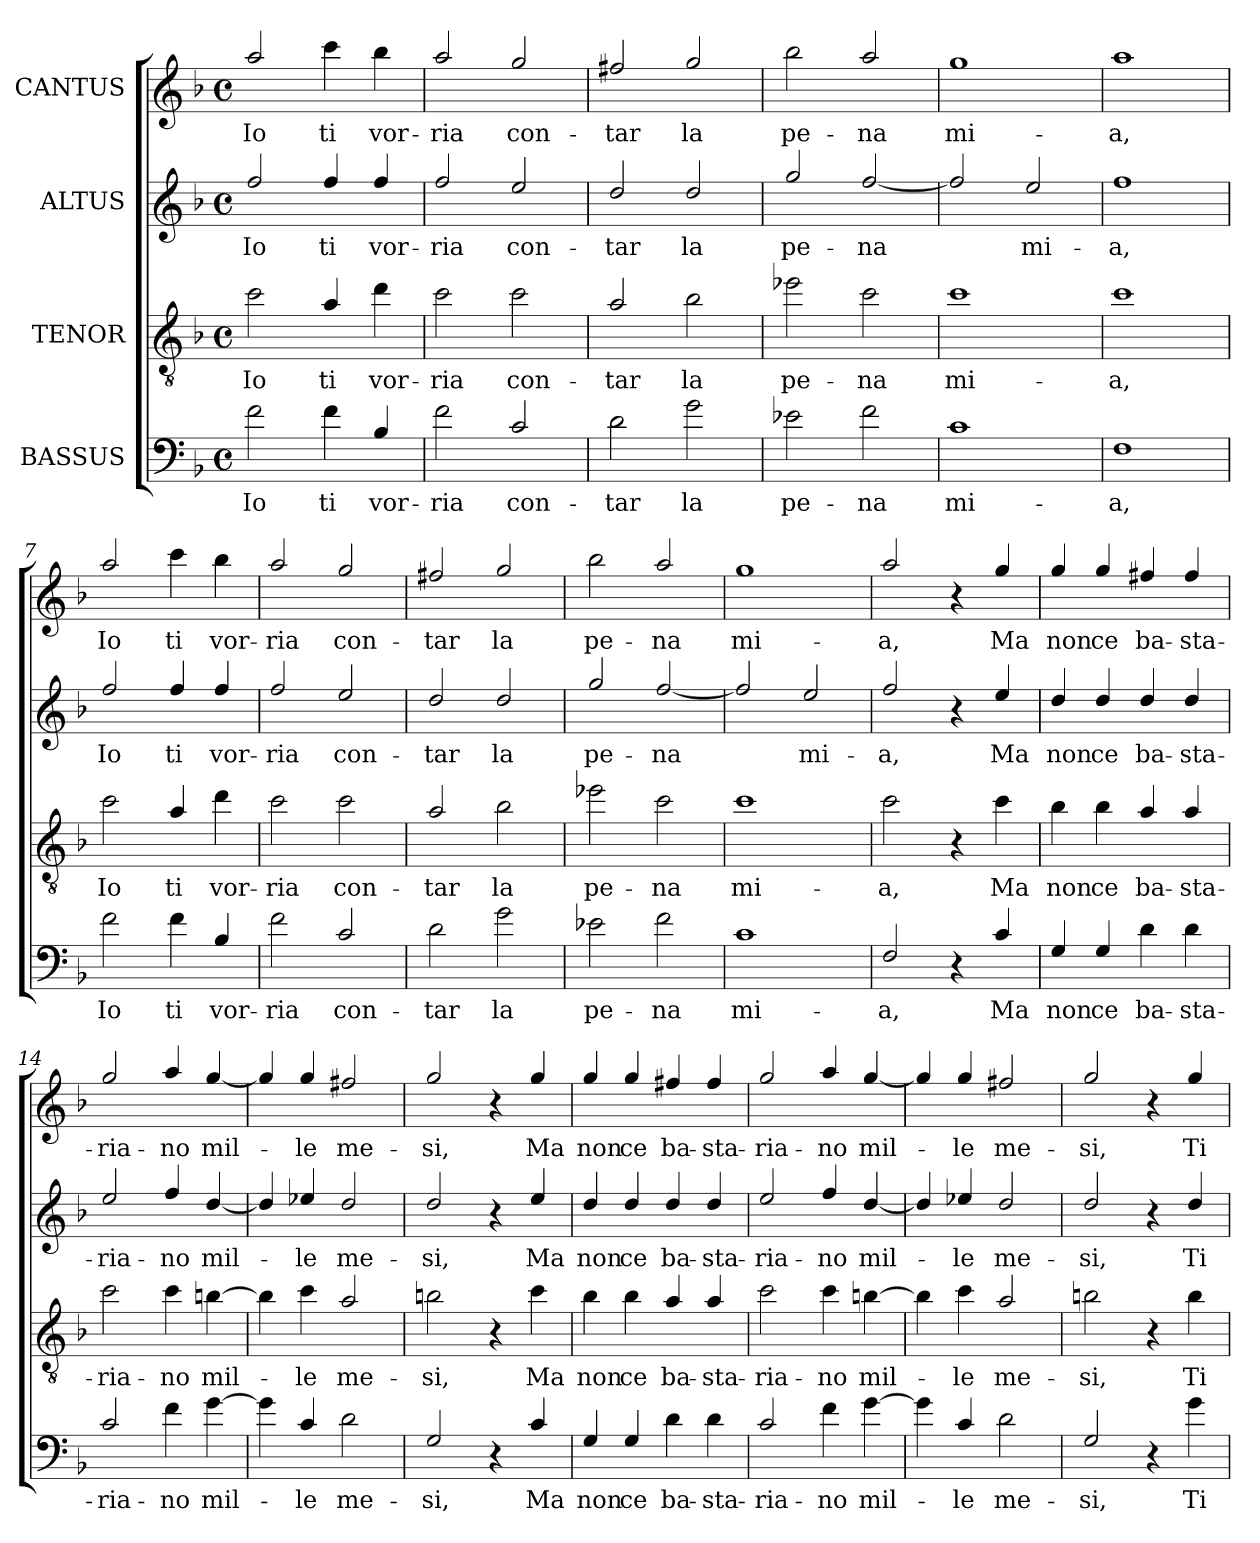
**kern	**text	**kern	**text	**kern	**text	**kern	**text
*part4	*part4	*part3	*part3	*part2	*part2	*part1	*part1
*staff4	*staff4	*staff3	*staff3	*staff2	*staff2	*staff1	*staff1
*I"BASSUS	*	*I"TENOR	*	*I"ALTUS	*	*I"CANTUS	*
*clefF4	*	*clefGv2	*	*clefG2	*	*clefG2	*
*ITrd12c21	*	*ITrd12c21	*	*ITrd12c21	*	*ITrd12c21	*
*k[b-]	*	*k[b-]	*	*k[b-]	*	*k[b-]	*
*F:	*	*F:	*	*F:	*	*F:	*
*M4/4	*	*M4/4	*	*M4/4	*	*M4/4	*
*met(c)	*	*met(c)	*	*met(c)	*	*met(c)	*
=1	=1	=1	=1	=1	=1	=1	=1
2F\	Io	2c\	Io	2f/	Io	2a/	Io
4F\	ti	4A/	ti	4f/	ti	4cc\	ti
4BB-/	vor-	4d\	vor-	4f/	vor-	4b-\	vor-
=2	=2	=2	=2	=2	=2	=2	=2
2F\	-ria	2c\	-ria	2f/	-ria	2a/	-ria
2C/	con-	2c\	con-	2e/	con-	2g/	con-
=3	=3	=3	=3	=3	=3	=3	=3
2D\	-tar	2A/	-tar	2d/	-tar	2f#X/	-tar
2G\	la	2B-\	la	2d/	la	2g/	la
=4	=4	=4	=4	=4	=4	=4	=4
2E-X\	pe-	2e-X\	pe-	2g/	pe-	2b-\	pe-
2F\	-na	2c\	-na	[2f/	-na	2a/	-na
=5	=5	=5	=5	=5	=5	=5	=5
1C	mi-	1c	mi-	2f/]	.	1g	mi-
.	.	.	.	2e/	mi-	.	.
=6	=6	=6	=6	=6	=6	=6	=6
1FF	-a,	1c	-a,	1f	-a,	1a	-a,
!!LO:LB:g=z
=7	=7	=7	=7	=7	=7	=7	=7
2F\	Io	2c\	Io	2f/	Io	2a/	Io
4F\	ti	4A/	ti	4f/	ti	4cc\	ti
4BB-/	vor-	4d\	vor-	4f/	vor-	4b-\	vor-
=8	=8	=8	=8	=8	=8	=8	=8
2F\	-ria	2c\	-ria	2f/	-ria	2a/	-ria
2C/	con-	2c\	con-	2e/	con-	2g/	con-
=9	=9	=9	=9	=9	=9	=9	=9
2D\	-tar	2A/	-tar	2d/	-tar	2f#X/	-tar
2G\	la	2B-\	la	2d/	la	2g/	la
=10	=10	=10	=10	=10	=10	=10	=10
2E-X\	pe-	2e-X\	pe-	2g/	pe-	2b-\	pe-
2F\	-na	2c\	-na	[2f/	-na	2a/	-na
=11	=11	=11	=11	=11	=11	=11	=11
1C	mi-	1c	mi-	2f/]	.	1g	mi-
.	.	.	.	2e/	mi-	.	.
=12	=12	=12	=12	=12	=12	=12	=12
2FF/	-a,	2c\	-a,	2f/	-a,	2a/	-a,
4r	.	4r	.	4r	.	4r	.
4C/	Ma	4c\	Ma	4e/	Ma	4g/	Ma
=13	=13	=13	=13	=13	=13	=13	=13
4GG/	non	4B-\	non	4d/	non	4g/	non
4GG/	ce	4B-\	ce	4d/	ce	4g/	ce
4D\	ba-	4A/	ba-	4d/	ba-	4f#X/	ba-
4D\	-sta-	4A/	-sta-	4d/	-sta-	4f#/	-sta-
!!LO:LB:g=z
=14	=14	=14	=14	=14	=14	=14	=14
2C/	-ria-	2c\	-ria-	2e/	-ria-	2g/	-ria-
4F\	-no	4c\	-no	4f/	-no	4a/	-no
[4G\	mil-	[4Bn\	mil-	[4d/	mil-	[4g/	mil-
=15	=15	=15	=15	=15	=15	=15	=15
4G\]	.	4B\]	.	4d/]	.	4g/]	.
4C/	-le	4c\	-le	4e-X/	-le	4g/	-le
2D\	me-	2A/	me-	2d/	me-	2f#X/	me-
=16	=16	=16	=16	=16	=16	=16	=16
2GG/	-si,	2Bn\	-si,	2d/	-si,	2g/	-si,
4r	.	4r	.	4r	.	4r	.
4C/	Ma	4c\	Ma	4e/	Ma	4g/	Ma
=17	=17	=17	=17	=17	=17	=17	=17
4GG/	non	4B-\	non	4d/	non	4g/	non
4GG/	ce	4B-\	ce	4d/	ce	4g/	ce
4D\	ba-	4A/	ba-	4d/	ba-	4f#X/	ba-
4D\	-sta-	4A/	-sta-	4d/	-sta-	4f#/	-sta-
=18	=18	=18	=18	=18	=18	=18	=18
2C/	-ria-	2c\	-ria-	2e/	-ria-	2g/	-ria-
4F\	-no	4c\	-no	4f/	-no	4a/	-no
[4G\	mil-	[4Bn\	mil-	[4d/	mil-	[4g/	mil-
=19	=19	=19	=19	=19	=19	=19	=19
4G\]	.	4B\]	.	4d/]	.	4g/]	.
4C/	-le	4c\	-le	4e-X/	-le	4g/	-le
2D\	me-	2A/	me-	2d/	me-	2f#X/	me-
!!LO:PB:g=z
=20	=20	=20	=20	=20	=20	=20	=20
2GG/	-si,	2Bn\	-si,	2d/	-si,	2g/	-si,
4r	.	4r	.	4r	.	4r	.
4G\	Ti	4B\	Ti	4d/	Ti	4g/	Ti
=	=	=	=	=	=	=	=
*-	*-	*-	*-	*-	*-	*-	*-
